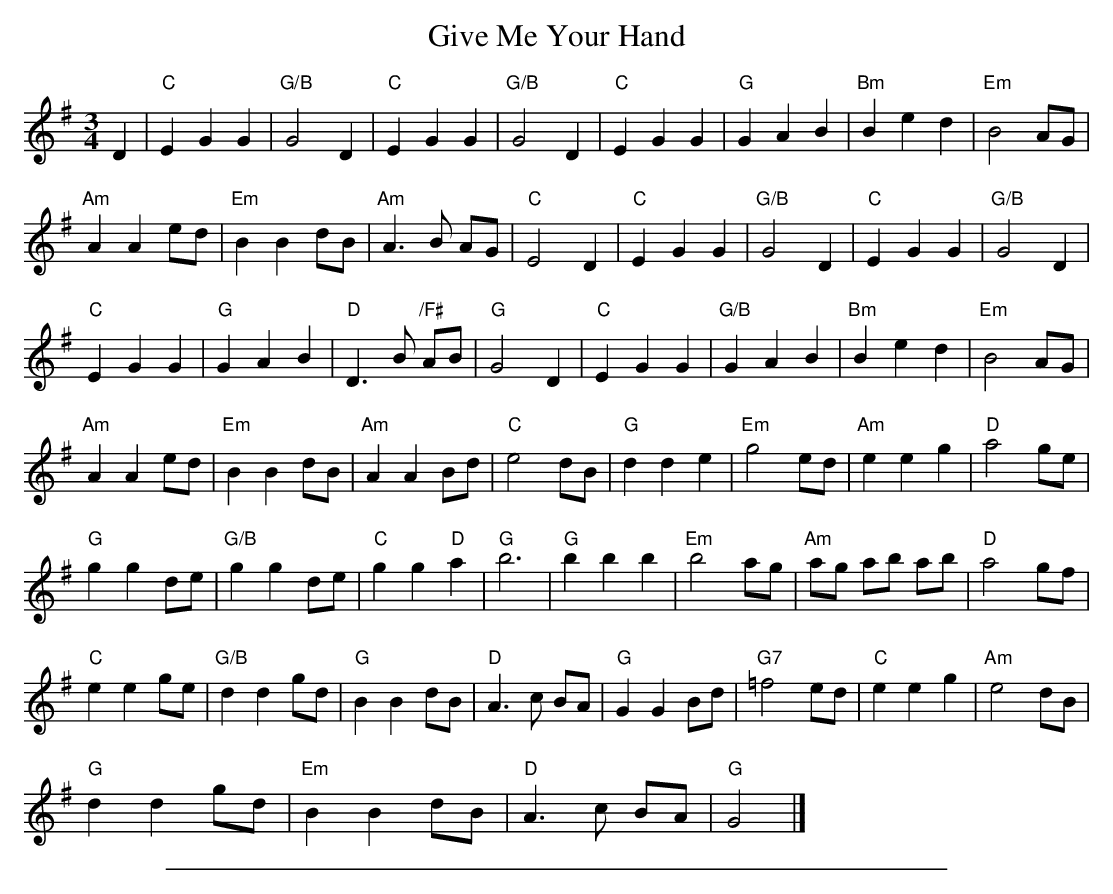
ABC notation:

X:1
T: Give Me Your Hand
M:3/4
L:1/8
K:G Major
D2|"C"E2 G2 G2|"G/B"G4 D2|"C"E2 G2 G2|"G/B"G4 D2|"C"E2 G2 G2|"G"G2 A2 B2 |"Bm"B2 e2 d2|"Em"B4 AG|
"Am"A2 A2 ed|"Em"B2 B2 dB|"Am"A3 B AG|"C"E4 D2|"C"E2 G2 G2|"G/B"G4 D2|"C"E2 G2 G2|"G/B"G4 D2|
"C"E2 G2 G2|"G"G2 A2 B2|"D"D3 B "/F#"AB|"G"G4 D2|"C"E2 G2 G2|"G/B"G2 A2 B2|"Bm"B2 e2 d2|"Em"B4 AG|
"Am"A2 A2 ed|"Em"B2 B2 dB|"Am"A2 A2 Bd|"C"e4 dB|"G"d2 d2 e2|"Em"g4 ed|"Am"e2 e2 g2|"D"a4 ge|
"G"g2 g2 de|"G/B"g2 g2 de|"C"g2 g2 "D"a2|"G"b6|"G"b2 b2 b2|"Em"b4 ag|"Am"ag ab ab|"D"a4 gf|
"C"e2 e2 ge|"G/B"d2 d2 gd|"G"B2 B2 dB|"D"A3 c BA|"G"G2 G2 Bd|"G7"=f4 ed| "C"e2 e2 g2|"Am"e4 dB|
"G"d2 d2 gd|"Em"B2 B2 dB|"D"A3 c BA|"G"G4|]
